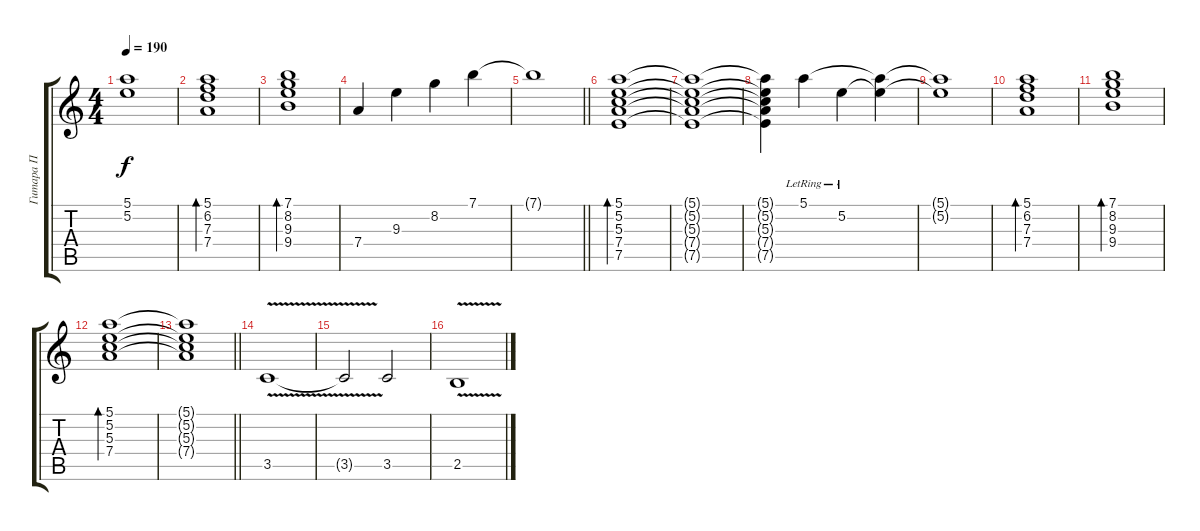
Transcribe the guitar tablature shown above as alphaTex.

\track ("Гитара П" "Гитара П") {instrument overdrivenguitar}
\staff {score tabs}
\tuning (E4 B3 G3 D3 A2 E2) {hide}
\ts (4 4)
\tempo 190
\clef g2
\ks c
(5.1{t} 5.2{t}).1{dy f} |
(5.1 6.2 7.3 7.4).1{bd 240} |
(7.1 8.2 9.3 9.4).1{bd 240} |
7.4.4 9.3.4 8.2.4 7.1.4 |
\barLineRight lightlight
7.1{t}.1 |
\section ("" " ")
(5.1 5.2 5.3 7.4 7.5).1{bd 120} |
(5.1{t} 5.2{t} 5.3{t} 7.4{t} 7.5{t}).1 |
(5.1{t} 5.2{t} 5.3{t} 7.4{t} 7.5{t}).4 5.1{lr}.4 5.2{lr}.4 (5.1{t} 5.2{t}).4 |
(5.1{t} 5.2{t}).1 |
(5.1 6.2 7.3 7.4).1{bd 240} |
(7.1 8.2 9.3 9.4).1{bd 240} |
(5.1 5.2 5.3 7.4).1{bd 240} |
\barLineRight lightlight
(5.1{t} 5.2{t} 5.3{t} 7.4{t}).1 |
\section ("" " ")
3.5{v}.1{volume 13 instrument overdrivenguitar} |
3.5{t}.2 3.5.2 |
2.5{v}.1
